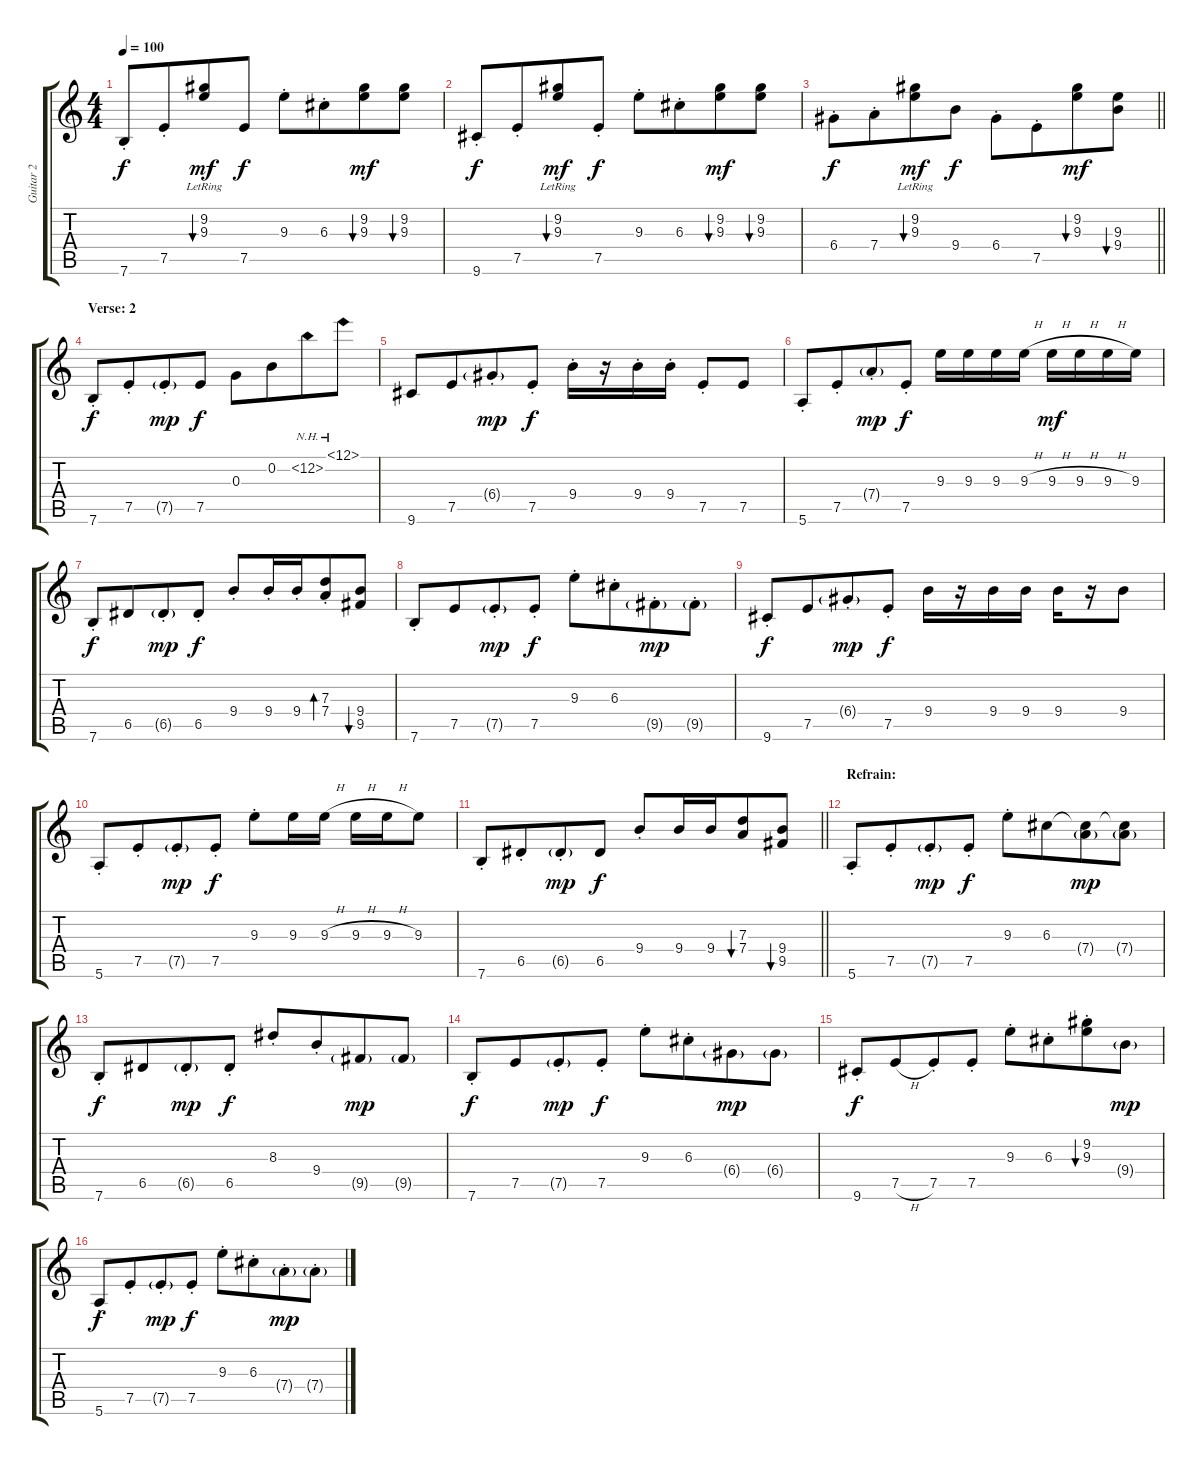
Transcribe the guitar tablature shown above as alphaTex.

\track ("Guitar 2" "Guitar 2") {instrument electricguitarclean}
\staff {score tabs}
\tuning (E4 B3 G3 D3 A2 E2) {hide}
\ts (4 4)
\tempo 100
\clef g2
\ks c
7.6{st}.8{dy f} 7.5{st}.8{beam merge} (9.2{lr} 9.3{lr}).8{bu 30 dy mf beam merge} 7.5.8{dy f} 9.3{st}.8 6.3{st}.8{beam merge} (9.2 9.3).8{bu 30 dy mf beam merge} (9.2 9.3).8{bu 30} |
9.6{st}.8{dy f} 7.5{st}.8{beam merge} (9.2{lr} 9.3{lr}).8{bu 30 dy mf beam merge} 7.5{st}.8{dy f} 9.3{st}.8 6.3{st}.8{beam merge} (9.2 9.3).8{bu 30 dy mf beam merge} (9.2 9.3).8{bu 30} |
\barLineRight lightlight
6.4{st}.8{dy f} 7.4{st}.8{beam merge} (9.2{lr} 9.3{lr}).8{bu 30 dy mf beam merge} 9.4.8{dy f} 6.4{st}.8 7.5{st}.8{beam merge} (9.2 9.3).8{bu 30 dy mf beam merge} (9.3 9.4).8{bu 30} |
\section ("" "Verse: 2")
7.6{st}.8{dy f} 7.5{st}.8{beam merge} 7.5{g st}.8{dy mp} 7.5.8{dy f} 0.3.8 0.2.8{beam merge} 12.2{nh}.8 12.1{nh}.8 |
9.6.8 7.5.8{beam merge} 6.4{g st}.8{dy mp} 7.5{st}.8{dy f} 9.4{st}.16 r.16 9.4{st}.16 9.4{st}.16 7.5{st}.8 7.5.8 |
5.6{st}.8 7.5{st}.8{beam merge} 7.4{g st}.8{dy mp} 7.5{st}.8{dy f} 9.3.16 9.3.16 9.3.16 9.3{h}.16 9.3{h}.16{dy mf} 9.3{h}.16 9.3{h}.16 9.3.16 |
7.6{st}.8{dy f} 6.5.8{beam merge} 6.5{g st}.8{dy mp} 6.5{st}.8{dy f} 9.4{st}.8 9.4{st}.16 9.4{st}.16{beam merge} (7.3{st} 7.4{st}).8{bd 60 beam merge} (9.4 9.5).8{bu 30} |
7.6{st}.8 7.5.8{beam merge} 7.5{g st}.8{dy mp} 7.5{st}.8{dy f} 9.3{st}.8 6.3{st}.8{beam merge} 9.5{g st}.8{dy mp} 9.5{g st}.8 |
9.6{st}.8{dy f} 7.5.8{beam merge} 6.4{g st}.8{dy mp} 7.5{st}.8{dy f} 9.4.16 r.16 9.4.16 9.4.16 9.4.16 r.16 9.4.8 |
5.6{st}.8 7.5{st}.8{beam merge} 7.5{g st}.8{dy mp} 7.5{st}.8{dy f} 9.3{st}.8 9.3.16 9.3{h}.16 9.3{h}.16 9.3{h}.16 9.3.8 |
\barLineRight lightlight
7.6{st}.8 6.5{st}.8{beam merge} 6.5{g st}.8{dy mp} 6.5.8{dy f} 9.4{st}.8 9.4.16 9.4.16{beam merge} (7.3 7.4).8{bu 30 beam merge} (9.4 9.5).8{bu 30} |
\section ("" "Refrain:")
5.6{st}.8 7.5{st}.8{beam merge} 7.5{g st}.8{dy mp} 7.5{st}.8{dy f} 9.3{st}.8 6.3.8{beam merge} (6.3{t} 7.4{g}).8{dy mp} (6.3{t} 7.4{g}).8 |
7.6{st}.8{dy f} 6.5.8{beam merge} 6.5{g st}.8{dy mp} 6.5{st}.8{dy f} 8.3{st}.8 9.4{st}.8{beam merge} 9.5{g}.8{dy mp} 9.5{g}.8 |
7.6{st}.8{dy f} 7.5.8{beam merge} 7.5{g st}.8{dy mp} 7.5{st}.8{dy f} 9.3{st}.8 6.3{st}.8{beam merge} 6.4{g}.8{dy mp} 6.4{g}.8 |
9.6{st}.8{dy f} 7.5{h}.8{beam merge} 7.5{st}.8 7.5{st}.8 9.3{st}.8 6.3{st}.8{beam merge} (9.2{st} 9.3{st}).8{bu 60} 9.4{g}.8{dy mp} |
5.6{st}.8{dy f} 7.5{st}.8{beam merge} 7.5{g st}.8{dy mp} 7.5{st}.8{dy f} 9.3{st}.8 6.3{st}.8{beam merge} 7.4{g st}.8{dy mp} 7.4{g st}.8
